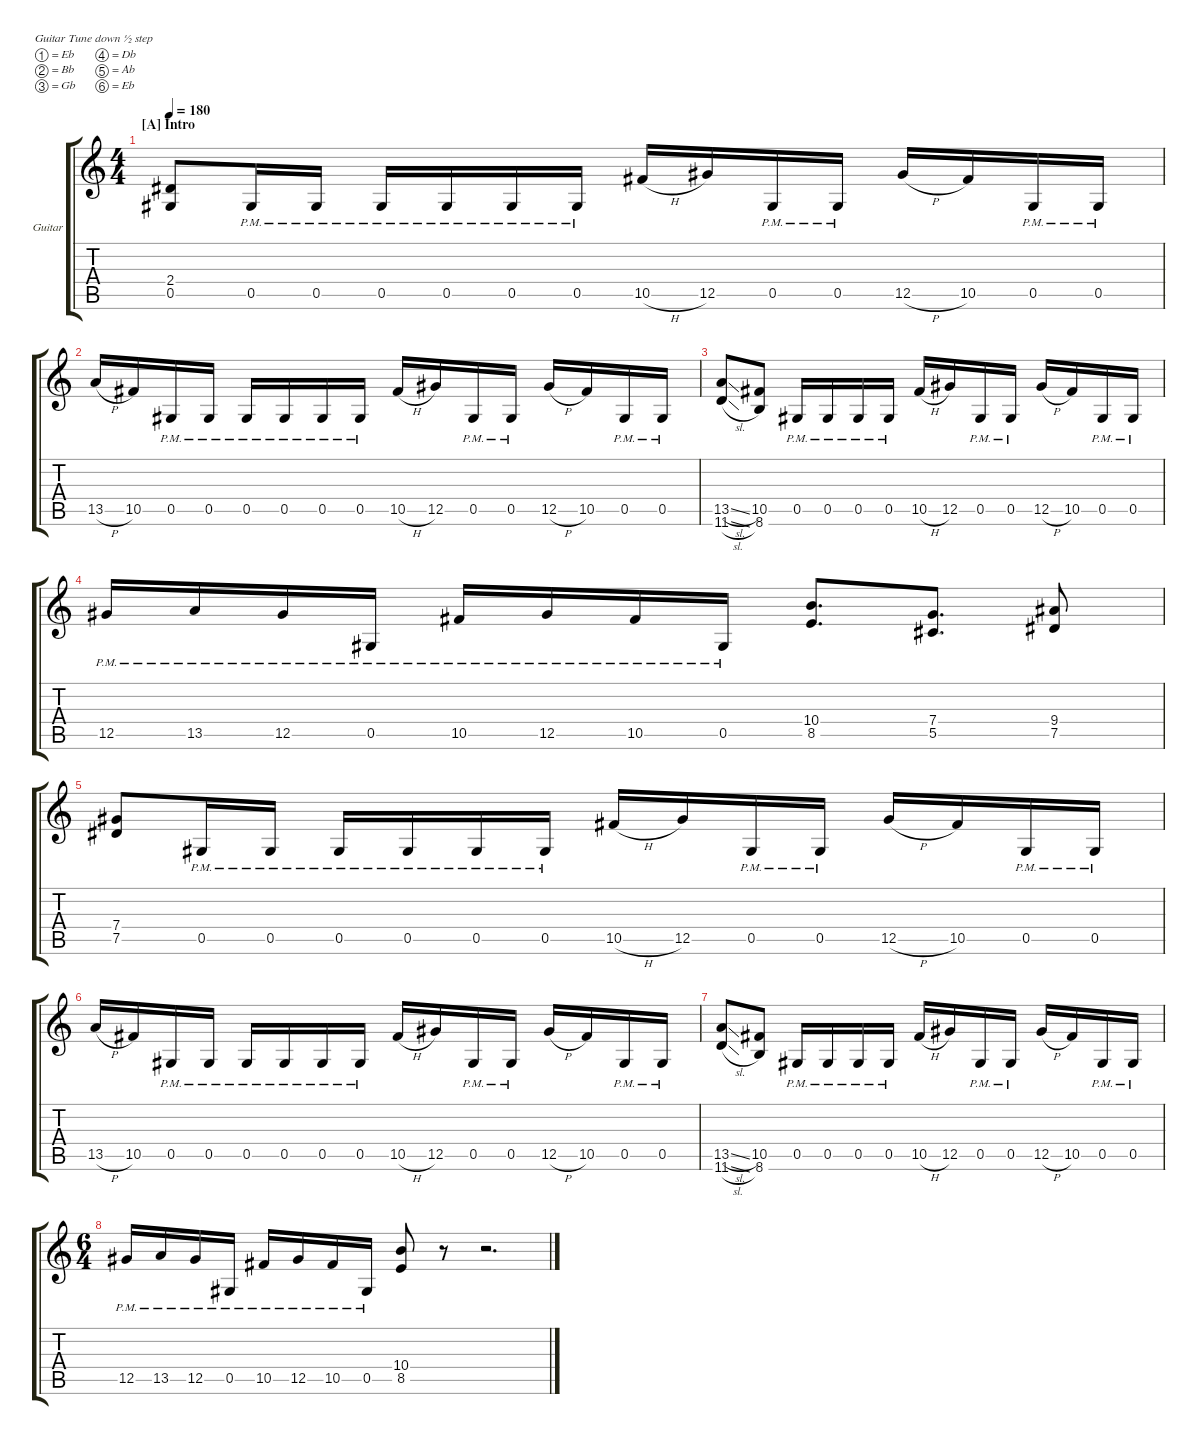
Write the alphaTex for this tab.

\hideDynamics
\bracketExtendMode groupsimilarinstruments
\firstSystemTrackNameOrientation horizontal
\otherSystemsTrackNameOrientation horizontal
\track ("Guillermo Izquierdo - Guitar" "Guitar") {instrument overdrivenguitar}
\staff {score tabs}
\tuning (Eb4 Bb3 Gb3 Db3 Ab2 Eb2)
\ts (4 4)
\section ("A" "Intro")
\tempo 180
\clef g2
\scale
0.531099
\ks c
(2.4 0.5).8{dy f instrument overdrivenguitar} 0.5{pm}.16 0.5{pm}.16 0.5{pm}.16 0.5{pm}.16 0.5{pm}.16 0.5{pm}.16 10.5{h}.16 12.5.16 0.5{pm}.16 0.5{pm}.16 12.5{h}.16 10.5.16 0.5{pm}.16 0.5{pm}.16 |
\scale
0.469059 13.5{h}.16 10.5.16 0.5{pm}.16 0.5{pm}.16 0.5{pm}.16 0.5{pm}.16 0.5{pm}.16 0.5{pm}.16 10.5{h}.16 12.5.16 0.5{pm}.16 0.5{pm}.16 12.5{h}.16 10.5.16 0.5{pm}.16 0.5{pm}.16 |
\scale
0.501782 (13.5{sl} 11.6{sl}).8 (10.5 8.6).8 0.5{pm}.16 0.5{pm}.16 0.5{pm}.16 0.5{pm}.16 10.5{h}.16 12.5.16 0.5{pm}.16 0.5{pm}.16 12.5{h}.16 10.5.16 0.5{pm}.16 0.5{pm}.16 |
\scale
0.498047 12.5{pm}.16 13.5{pm}.16 12.5{pm}.16 0.5{pm}.16 10.5{pm}.16 12.5{pm}.16 10.5{pm}.16 0.5{pm}.16 (10.4 8.5).8{d} (7.4 5.5).8{d} (9.4 7.5).8 |
\scale
0.502186 (7.4 7.5).8 0.5{pm}.16 0.5{pm}.16 0.5{pm}.16 0.5{pm}.16 0.5{pm}.16 0.5{pm}.16 10.5{h}.16 12.5.16 0.5{pm}.16 0.5{pm}.16 12.5{h}.16 10.5.16 0.5{pm}.16 0.5{pm}.16 |
\scale
0.497956 13.5{h}.16 10.5.16 0.5{pm}.16 0.5{pm}.16 0.5{pm}.16 0.5{pm}.16 0.5{pm}.16 0.5{pm}.16 10.5{h}.16 12.5.16 0.5{pm}.16 0.5{pm}.16 12.5{h}.16 10.5.16 0.5{pm}.16 0.5{pm}.16 |
\scale
0.502125 (13.5{sl} 11.6{sl}).8 (10.5 8.6).8 0.5{pm}.16 0.5{pm}.16 0.5{pm}.16 0.5{pm}.16 10.5{h}.16 12.5.16 0.5{pm}.16 0.5{pm}.16 12.5{h}.16 10.5.16 0.5{pm}.16 0.5{pm}.16 |
\ts (6 4)
\beaming (8 2 2 2 2 2 2)
\scale
0.497891 12.5{pm}.16 13.5{pm}.16 12.5{pm}.16 0.5{pm}.16 10.5{pm}.16 12.5{pm}.16 10.5{pm}.16 0.5{pm}.16 (10.4 8.5).8 r.8 r.2{d}
